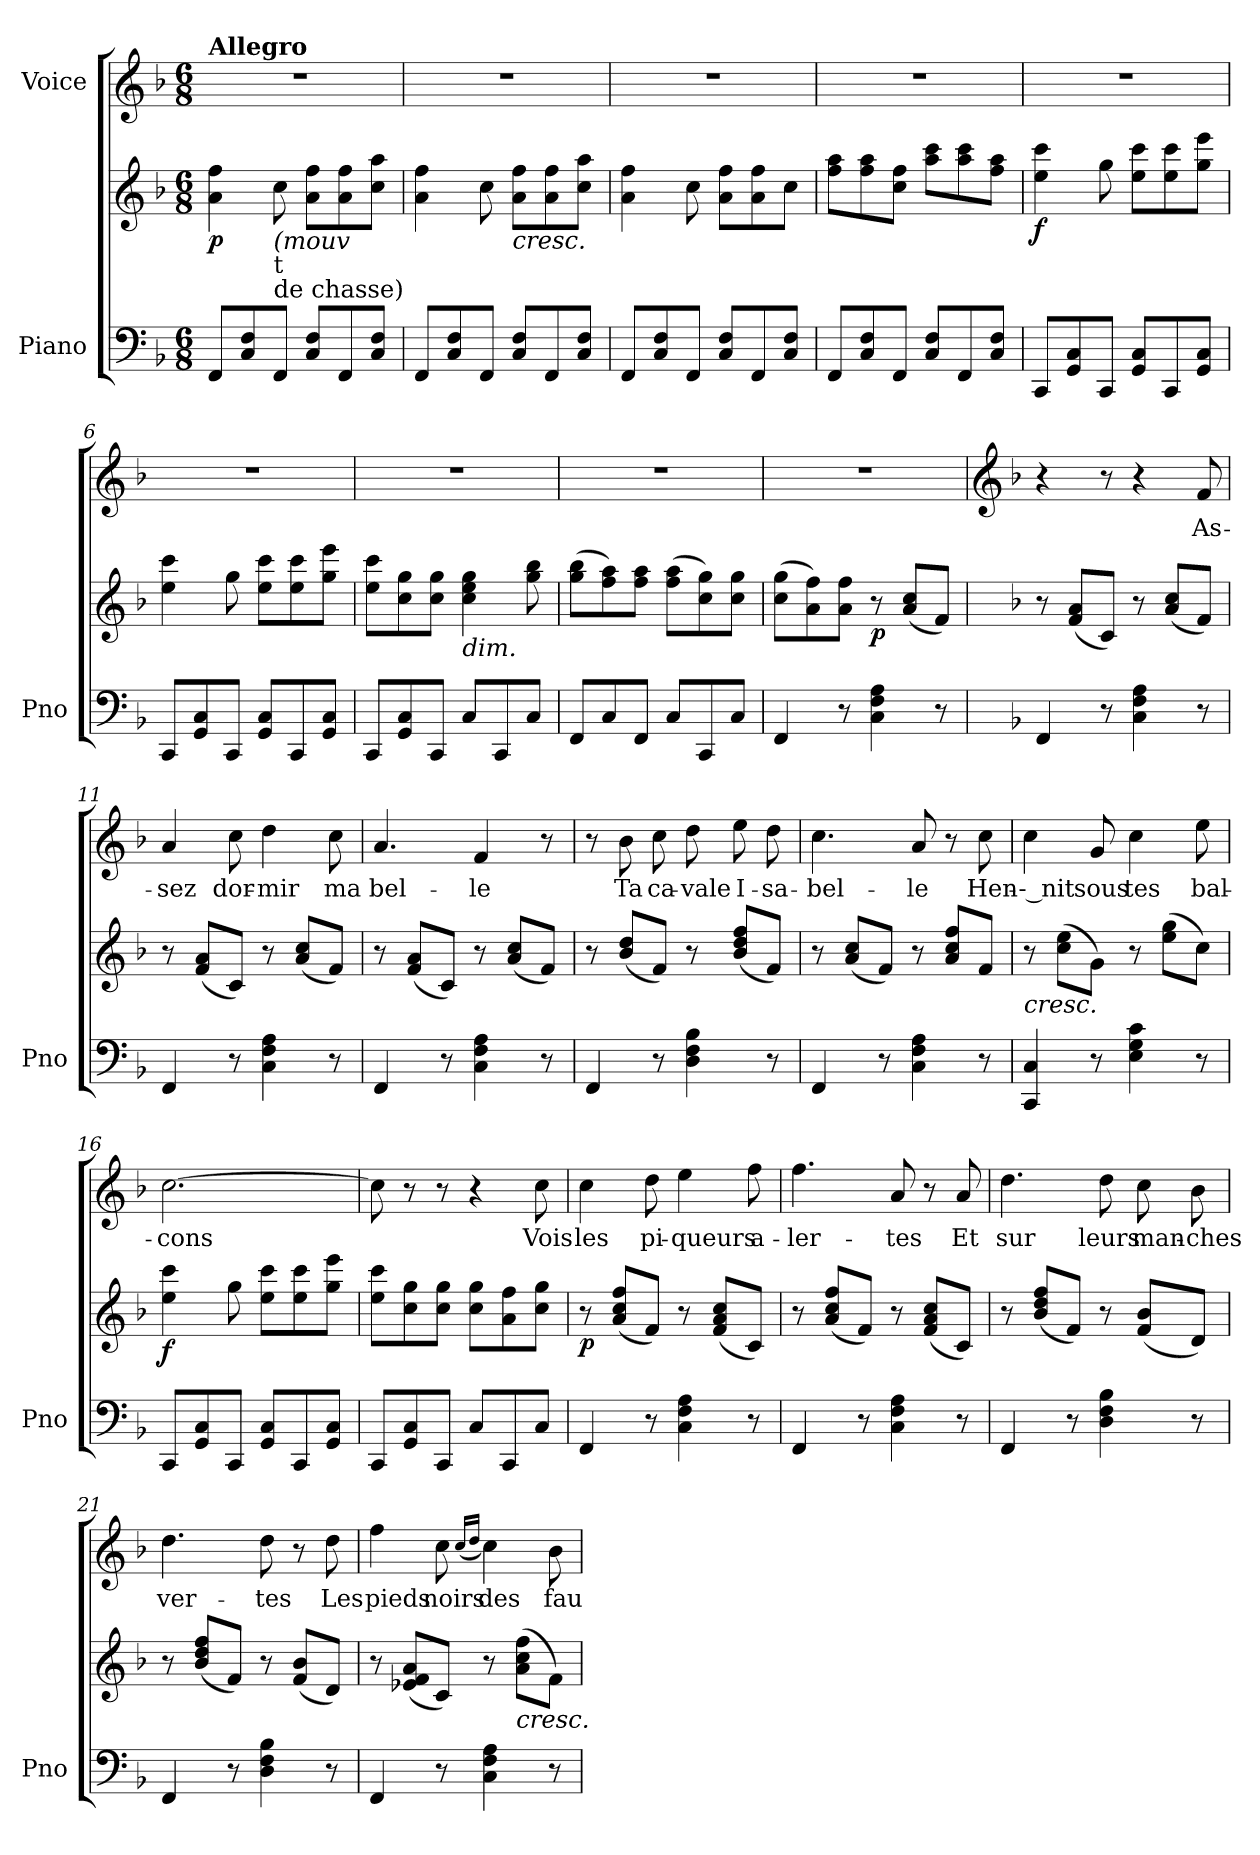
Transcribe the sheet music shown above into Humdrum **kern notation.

**kern	**kern	**dynam	**kern	**text
*part2	*part2	*part2	*part1	*part1
*staff3	*staff2	*staff2/3	*staff1	*staff1
*I"Piano	*	*	*I"Voice	*
*I'Pno	*	*	*	*
*clefF4	*clefG2	*	*clefG2	*
*k[b-]	*k[b-]	*	*k[b-]	*
*M6/8	*M6/8	*	*M6/8	*
=1	=1	=1	=1	=1
!	!	!	!LO:TX:a:B:t=Allegro	!
!	!	!LO:DY:b	!	!
8FF/L	4a\ 4ff\	p	2.r	.
8C/ 8F/	.	.	.	.
!	!LO:TX:b:i:t=(mouv	!	!	!
!	!LO:TX:b:t=t	!	!	!
!	!LO:TX:b:t=de chasse)	!	!	!
8FF/J	8cc\	.	.	.
8C/ 8F/L	8a\ 8ff\L	.	.	.
8FF/	8a\ 8ff\	.	.	.
8C/ 8F/J	8cc\ 8aa\J	.	.	.
=2	=2	=2	=2	=2
8FF/L	4a\ 4ff\	.	2.r	.
8C/ 8F/	.	.	.	.
8FF/J	8cc\	.	.	.
!	!LO:TX:b:i:t=cresc.	!	!	!
8C/ 8F/L	8a\ 8ff\L	.	.	.
8FF/	8a\ 8ff\	.	.	.
8C/ 8F/J	8cc\ 8aa\J	.	.	.
=3	=3	=3	=3	=3
8FF/L	4a\ 4ff\	.	2.r	.
8C/ 8F/	.	.	.	.
8FF/J	8cc\	.	.	.
8C/ 8F/L	8a\ 8ff\L	.	.	.
8FF/	8a\ 8ff\	.	.	.
8C/ 8F/J	8cc\J	.	.	.
=4	=4	=4	=4	=4
8FF/L	8ff\ 8aa\L	.	2.r	.
8C/ 8F/	8ff\ 8aa\	.	.	.
8FF/J	8cc\ 8ff\J	.	.	.
8C/ 8F/L	8aa\ 8ccc\L	.	.	.
8FF/	8aa\ 8ccc\	.	.	.
8C/ 8F/J	8ff\ 8aa\J	.	.	.
!!LO:LB:g=z
=5	=5	=5	=5	=5
!	!	!LO:DY:b	!	!
8CC/L	4ee\ 4ccc\	f	2.r	.
8GG/ 8C/	.	.	.	.
8CC/J	8gg\	.	.	.
8GG/ 8C/L	8ee\ 8ccc\L	.	.	.
8CC/	8ee\ 8ccc\	.	.	.
8GG/ 8C/J	8gg\ 8eee\J	.	.	.
=6	=6	=6	=6	=6
8CC/L	4ee\ 4ccc\	.	2.r	.
8GG/ 8C/	.	.	.	.
8CC/J	8gg\	.	.	.
8GG/ 8C/L	8ee\ 8ccc\L	.	.	.
8CC/	8ee\ 8ccc\	.	.	.
8GG/ 8C/J	8gg\ 8eee\J	.	.	.
=7	=7	=7	=7	=7
8CC/L	8ee\ 8ccc\L	.	2.r	.
8GG/ 8C/	8cc\ 8gg\	.	.	.
8CC/J	8cc\ 8gg\J	.	.	.
!	!LO:TX:b:i:t=dim.	!	!	!
8C/L	4cc\ 4ee\ 4gg\	.	.	.
8CC/	.	.	.	.
8C/J	8gg\ 8bb-\	.	.	.
=8	=8	=8	=8	=8
8FF/L	(8gg\ 8bb-\L	.	2.r	.
8C/	8ff\ 8aa\)	.	.	.
8FF/J	8ff\ 8aa\J	.	.	.
8C/L	(8ff\ 8aa\L	.	.	.
8CC/	8cc\ 8gg\)	.	.	.
8C/J	8cc\ 8gg\J	.	.	.
=9	=9	=9	=9	=9
4FF/	(8cc\ 8gg\L	.	2.r	.
.	8a\ 8ff\)	.	.	.
8r	8a\ 8ff\J	.	.	.
!	!	!LO:DY:b	!	!
4C\ 4F\ 4A\	8r	p	.	.
.	(8a/ 8cc/L	.	.	.
8r	8f/J)	.	.	.
!!LO:LB:g=z
=10	=10	=10	=10	=10
*	*	*	*clefG2	*
*	*	*	*k[b-]	*
4FF/	8r	.	4r	.
.	(8f/ 8a/L	.	.	.
8r	8c/J)	.	8r	.
4C\ 4F\ 4A\	8r	.	4r	.
.	(8a/ 8cc/L	.	.	.
!	!	!	!	!LO:LY:b
8r	8f/J)	.	8f/	As-
=11	=11	=11	=11	=11
!	!	!	!	!LO:LY:b
4FF/	8r	.	4a/	-sez
.	(8f/ 8a/L	.	.	.
!	!	!	!	!LO:LY:b
8r	8c/J)	.	8cc\	dor-
!	!	!	!	!LO:LY:b
4C\ 4F\ 4A\	8r	.	4dd\	-mir
.	(8a/ 8cc/L	.	.	.
!	!	!	!	!LO:LY:b
8r	8f/J)	.	8cc\	ma
=12	=12	=12	=12	=12
!	!	!	!	!LO:LY:b
4FF/	8r	.	4.a/	bel-
.	(8f/ 8a/L	.	.	.
8r	8c/J)	.	.	.
!	!	!	!	!LO:LY:b
4C\ 4F\ 4A\	8r	.	4f/	-le
.	(8a/ 8cc/L	.	.	.
8r	8f/J)	.	8r	.
=13	=13	=13	=13	=13
4FF/	8r	.	8r	.
!	!	!	!	!LO:LY:b
.	(8b-/ 8dd/L	.	8b-\	Ta
!	!	!	!	!LO:LY:b
8r	8f/J)	.	8cc\	ca-
!	!	!	!	!LO:LY:b
4D\ 4F\ 4B-\	8r	.	8dd\	-vale
!	!	!	!	!LO:LY:b
.	(8b-/ 8dd/ 8ff/L	.	8ee\	I-
!	!	!	!	!LO:LY:b
8r	8f/J)	.	8dd\	-sa-
=14	=14	=14	=14	=14
!	!	!	!	!LO:LY:b
4FF/	8r	.	4.cc\	-bel-
.	(8a/ 8cc/L	.	.	.
8r	8f/J)	.	.	.
!	!	!	!	!LO:LY:b
4C\ 4F\ 4A\	8r	.	8a/	-le
.	8a/ 8cc/ 8ff/L	.	8r	.
!	!	!	!	!LO:LY:b
8r	8f/J	.	8cc\	Hen-
!!LO:LB:g=z
=15	=15	=15	=15	=15
!	!LO:TX:b:i:t=cresc.	!	!	!
!	!	!	!	!LO:LY:b
4CC/ 4C/	8r	.	4cc\	-- nit
.	(8cc\ 8ee\L	.	.	.
!	!	!	!	!LO:LY:b
8r	8g\J)	.	8g/	sous
!	!	!	!	!LO:LY:b
4E\ 4G\ 4c\	8r	.	4cc\	tes
.	(8ee\ 8gg\L	.	.	.
!	!	!	!	!LO:LY:b
8r	8cc\J)	.	8ee\	bal-
=16	=16	=16	=16	=16
!	!	!LO:DY:b	!	!LO:LY:b
8CC/L	4ee\ 4ccc\	f	[2.cc\	-cons
8GG/ 8C/	.	.	.	.
8CC/J	8gg\	.	.	.
8GG/ 8C/L	8ee\ 8ccc\L	.	.	.
8CC/	8ee\ 8ccc\	.	.	.
8GG/ 8C/J	8gg\ 8eee\J	.	.	.
=17	=17	=17	=17	=17
8CC/L	8ee\ 8ccc\L	.	8cc\]	.
8GG/ 8C/	8cc\ 8gg\	.	8r	.
8CC/J	8cc\ 8gg\J	.	8r	.
8C/L	8cc\ 8gg\L	.	4r	.
8CC/	8a\ 8ff\	.	.	.
!	!	!	!	!LO:LY:b
8C/J	8cc\ 8gg\J	.	8cc\	Vois
=18	=18	=18	=18	=18
!	!	!LO:DY:b	!	!LO:LY:b
4FF/	8r	p	4cc\	les
.	(8a/ 8cc/ 8ff/L	.	.	.
!	!	!	!	!LO:LY:b
8r	8f/J)	.	8dd\	pi-
!	!	!	!	!LO:LY:b
4C\ 4F\ 4A\	8r	.	4ee\	-queurs
.	(8f/ 8a/ 8cc/L	.	.	.
!	!	!	!	!LO:LY:b
8r	8c/J)	.	8ff\	a-
=19	=19	=19	=19	=19
!	!	!	!	!LO:LY:b
4FF/	8r	.	4.ff\	-ler-
.	(8a/ 8cc/ 8ff/L	.	.	.
8r	8f/J)	.	.	.
!	!	!	!	!LO:LY:b
4C\ 4F\ 4A\	8r	.	8a/	-tes
.	(8f/ 8a/ 8cc/L	.	8r	.
!	!	!	!	!LO:LY:b
8r	8c/J)	.	8a/	Et
!!LO:PB:g=z
=20	=20	=20	=20	=20
!	!	!	!	!LO:LY:b
4FF/	8r	.	4.dd\	sur
.	(8b-/ 8dd/ 8ff/L	.	.	.
8r	8f/J)	.	.	.
!	!	!	!	!LO:LY:b
4D\ 4F\ 4B-\	8r	.	8dd\	leurs
!	!	!	!	!LO:LY:b
.	(8f/ 8b-/L	.	8cc\	man-
!	!	!	!	!LO:LY:b
8r	8d/J)	.	8b-\	-ches
=21	=21	=21	=21	=21
!	!	!	!	!LO:LY:b
4FF/	8r	.	4.dd\	ver-
.	(8b-/ 8dd/ 8ff/L	.	.	.
8r	8f/J)	.	.	.
!	!	!	!	!LO:LY:b
4D\ 4F\ 4B-\	8r	.	8dd\	-tes
.	(8f/ 8b-/L	.	8r	.
!	!	!	!	!LO:LY:b
8r	8d/J)	.	8dd\	Les
=22	=22	=22	=22	=22
!	!	!	!	!LO:LY:b
4FF/	8r	.	4ff\	pieds
.	(8e-X/ 8f/ 8a/L	.	.	.
!	!	!	!	!LO:LY:b
8r	8c/J)	.	8cc\	noirs
.	.	.	(16qcc/LL	.
.	.	.	16qdd/JJ	.
!	!	!	!	!LO:LY:b
4C\ 4F\ 4A\	8r	.	4cc\)	des
!	!LO:TX:b:i:t=cresc.	!	!	!
.	(8a\ 8cc\ 8ff\L	.	.	.
!	!	!	!	!LO:LY:b
8r	8f\J)	.	8b-\	fau-
=	=	=	=	=
*-	*-	*-	*-	*-
